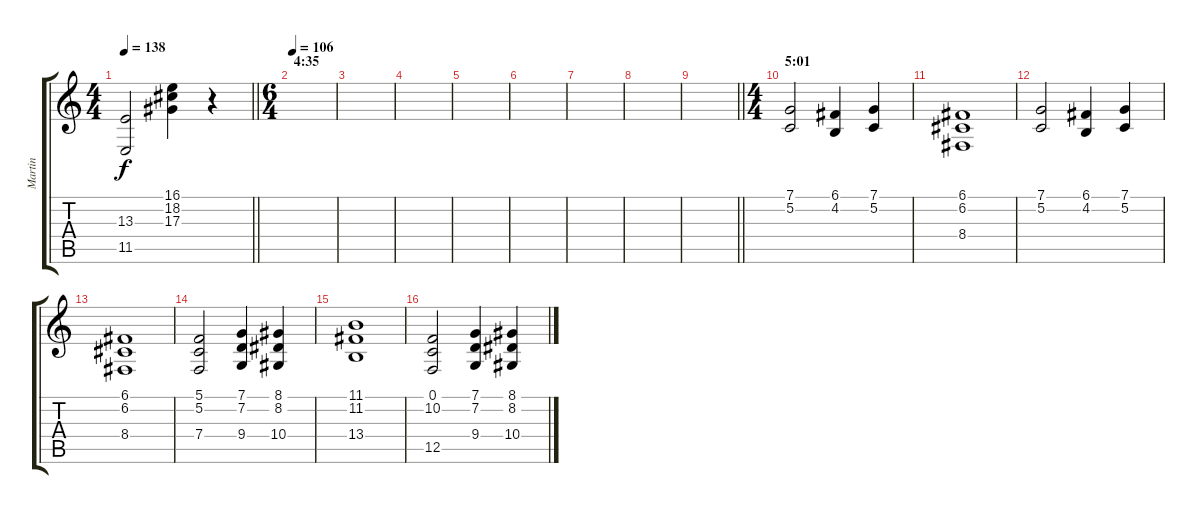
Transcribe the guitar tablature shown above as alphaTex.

\track ("Martin" "Martin") {instrument choiraahs}
\staff {score tabs}
\tuning (C4 G3 Eb3 Bb2 F2 C2) {hide}
\ts (4 4)
\tempo 138
\clef g2
\barLineRight lightlight
\ks c
(13.3 11.5).2{dy f} (16.1 18.2 17.3).4 r.4 |
\ts (6 4)
\section ("" "4:35")
\tempo 106
|
|
|
|
|
|
|
\barLineRight lightlight
|
\ts (4 4)
\section ("" "5:01")
(7.1 5.2).2{volume 13 balance 8} (6.1 4.2).4 (7.1 5.2).4 |
(6.1 6.2 8.4).1 |
(7.1 5.2).2 (6.1 4.2).4 (7.1 5.2).4 |
(6.1 6.2 8.4).1 |
(5.1 5.2 7.4).2 (7.1 7.2 9.4).4 (8.1 8.2 10.4).4 |
(11.1 11.2 13.4).1 |
(0.1 10.2 12.5).2 (7.1 7.2 9.4).4 (8.1 8.2 10.4).4
